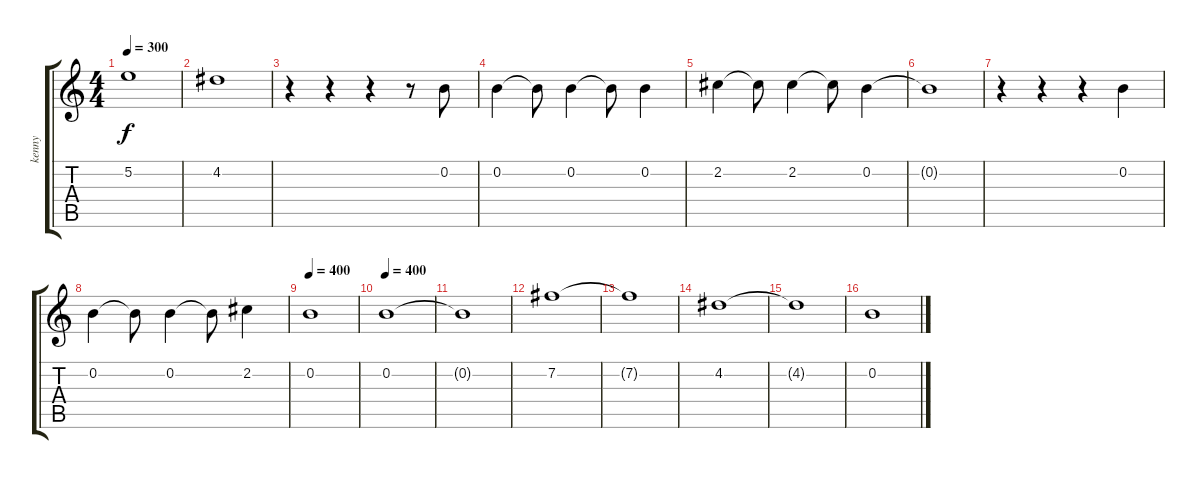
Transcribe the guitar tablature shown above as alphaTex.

\track ("kenny" "kenny") {instrument electricguitarjazz}
\staff {score tabs}
\tuning (E4 B3 G3 D3 A2 E2) {hide}
\ts (4 4)
\tempo 300
\clef g2
\ks c
5.2.1{dy f} |
4.2.1 |
r.4 r.4 r.4 r.8 0.2.8 |
0.2.4 0.2{t}.8 0.2.4 0.2{t}.8 0.2.4 |
2.2.4 2.2{t}.8 2.2.4 2.2{t}.8 0.2.4 |
0.2{t}.1 |
r.4 r.4 r.4 0.2.4 |
0.2.4 0.2{t}.8 0.2.4 0.2{t}.8 2.2.4 |
\tempo 400
0.2.1 |
\tempo 400
0.2.1 |
0.2{t}.1 |
7.2.1 |
7.2{t}.1 |
4.2.1 |
4.2{t}.1 |
0.2.1
